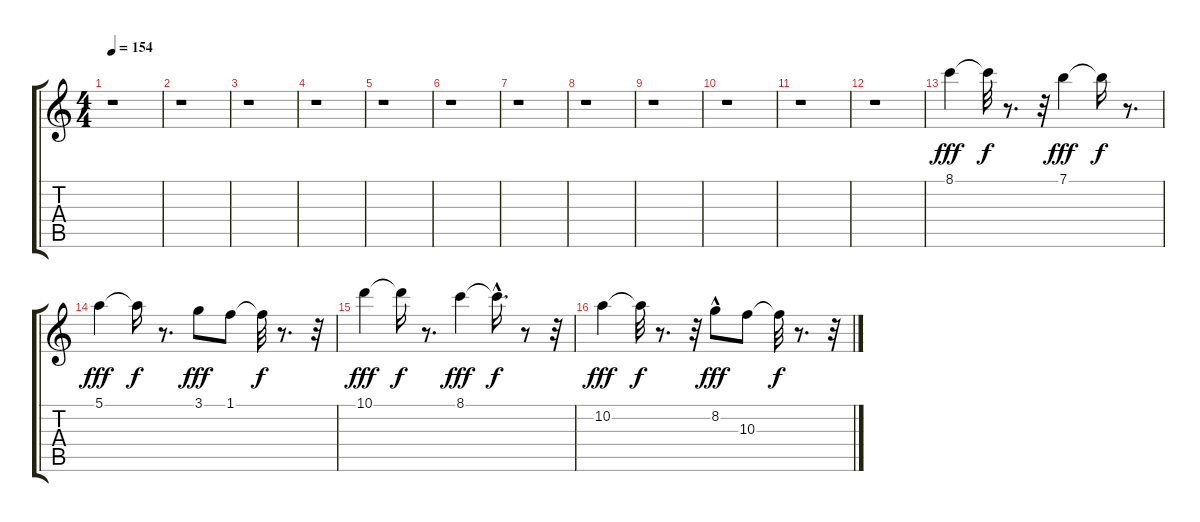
\track "" {instrument electricbasspick}
\staff {score tabs}
\tuning (E4 B3 G3 D3 A2 E2) {hide}
\ts (4 4)
\tempo 154
\clef g2
\ks c
r.1{dy fff instrument electricbasspick} |
r.1 |
r.1 |
r.1 |
r.1 |
r.1 |
r.1 |
r.1 |
r.1 |
r.1 |
r.1 |
r.1 |
8.1.4 8.1{t}.32{dy f} r.8{d} r.32 7.1.4{dy fff} 7.1{t}.16{dy f} r.8{d} |
5.1.4{dy fff} 5.1{t}.16{dy f} r.8{d} 3.1.8{dy fff} 1.1.8 1.1{t}.32{dy f} r.8{d} r.32 |
10.1.4{dy fff} 10.1{t}.16{dy f} r.8{d} 8.1.4{dy fff} 8.1{hac t}.16{d dy f} r.8 r.32 |
10.2.4{dy fff} 10.2{t}.32{dy f} r.8{d} r.32 8.2{hac}.8{dy fff} 10.3.8 10.3{t}.32{dy f} r.8{d} r.32
